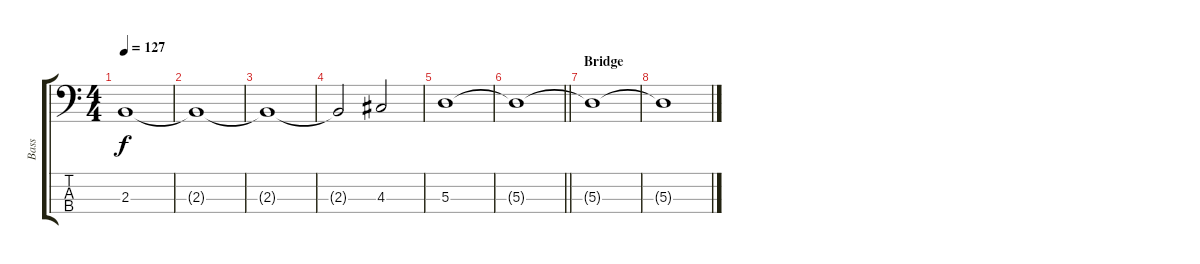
\track ("Bass" "Bass") {instrument electricbassfinger}
\staff {score tabs}
\tuning (G2 D2 A1 E1) {hide}
\ts (4 4)
\tempo 127
\clef f4
\ks c
2.3.1{dy f} |
2.3{t}.1 |
2.3{t}.1 |
2.3{t}.2 4.3.2 |
5.3.1 |
\barLineRight lightlight
5.3{t}.1 |
\section ("" "Bridge")
5.3{t}.1 |
5.3{t}.1
